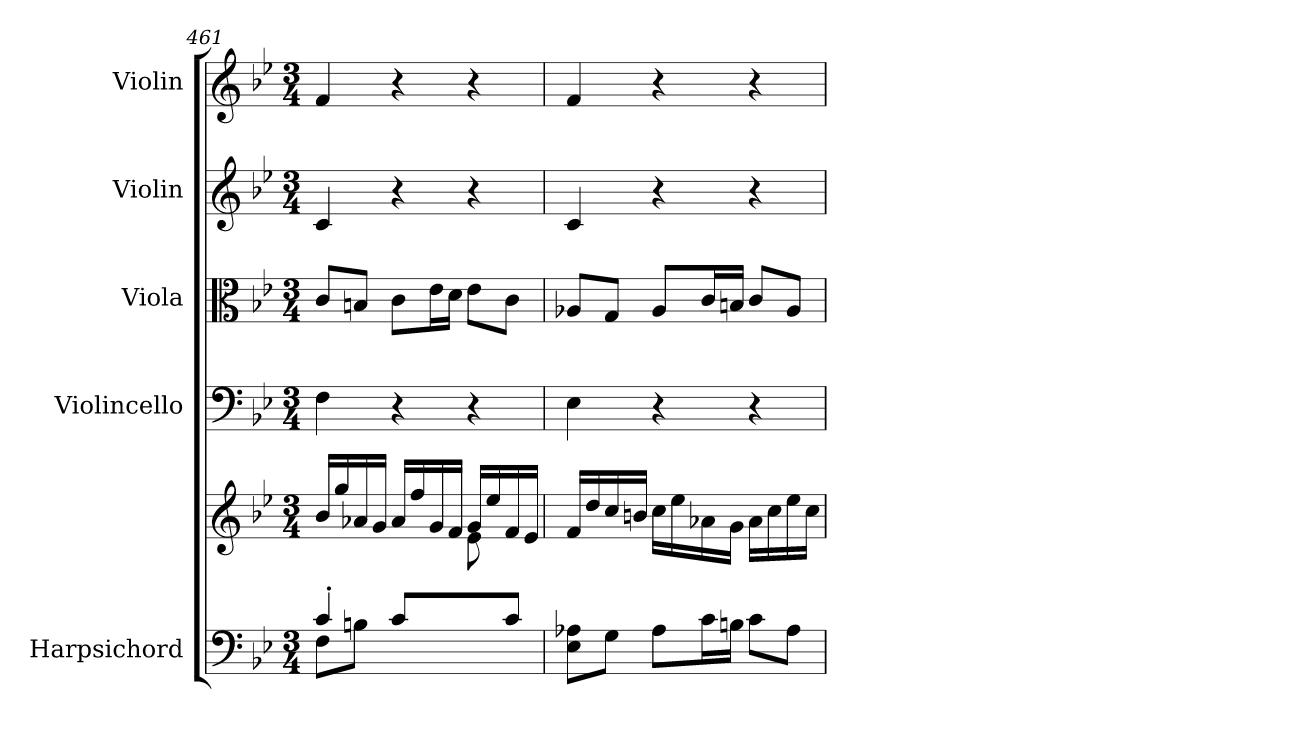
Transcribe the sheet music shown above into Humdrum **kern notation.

**kern	**kern	**kern	**kern	**kern	**kern
*part5	*part5	*part4	*part3	*part2	*part1
*staff6	*staff5	*staff4	*staff3	*staff2	*staff1
*I"Harpsichord	*	*I"Violincello	*I"Viola	*I"Violin	*I"Violin
*I'Hpschd	*	*I'Vc	*I'Vla	*I'Vln	*I'Vln
!!LO:PB:g=z
*clefF4	*clefG2	*clefF4	*clefC3	*clefG2	*clefG2
*k[b-e-]	*k[b-e-]	*k[b-e-]	*k[b-e-]	*k[b-e-]	*k[b-e-]
*M3/4	*M3/4	*M3/4	*M3/4	*M3/4	*M3/4
=461	=461	=461	=461	=461	=461
*^	*^	*	*	*	*
4c'/	8F\L	16b-/LL	4.ryy	4F\	8c/L	4c/	4f/
.	.	16gg/	.	.	.	.	.
.	8Bn\J	16a-X/	.	.	8Bn/J	.	.
.	.	16g/JJ	.	.	.	.	.
2ryy	8c/L	16a-/LL	.	4r	8c\L	4r	4r
.	.	16ff/	.	.	.	.	.
.	4ryy	16g/	16e-\L	.	16e-\L	.	.
.	.	16f/JJ	16d\JJ	.	16d\JJ	.	.
.	.	16g/LL	8e-\L	4r	8e-\L	4r	4r
.	.	16ee-/	.	.	.	.	.
.	8c/J	16f/	8ryy	.	8c\J	.	.
.	.	16e-/JJ	.	.	.	.	.
*v	*v	*	*	*	*	*	*
*	*v	*v	*	*	*	*
=462	=462	=462	=462	=462	=462
8E-\ 8A-X\L	16f/LL	4E-\	8A-X/L	4c/	4f/
.	16dd/	.	.	.	.
8G\J	16cc/	.	8G/J	.	.
.	16bn/JJ	.	.	.	.
8A-\L	16cc\LL	4r	8A-/L	4r	4r
.	16ee-\	.	.	.	.
16c\L	16a-X\	.	16c/L	.	.
16Bn\JJ	16g\JJ	.	16Bn/JJ	.	.
8c\L	16a-\LL	4r	8c/L	4r	4r
.	16cc\	.	.	.	.
8A-\J	16ee-\	.	8A-/J	.	.
.	16cc\JJ	.	.	.	.
=	=	=	=	=	=
*-	*-	*-	*-	*-	*-
